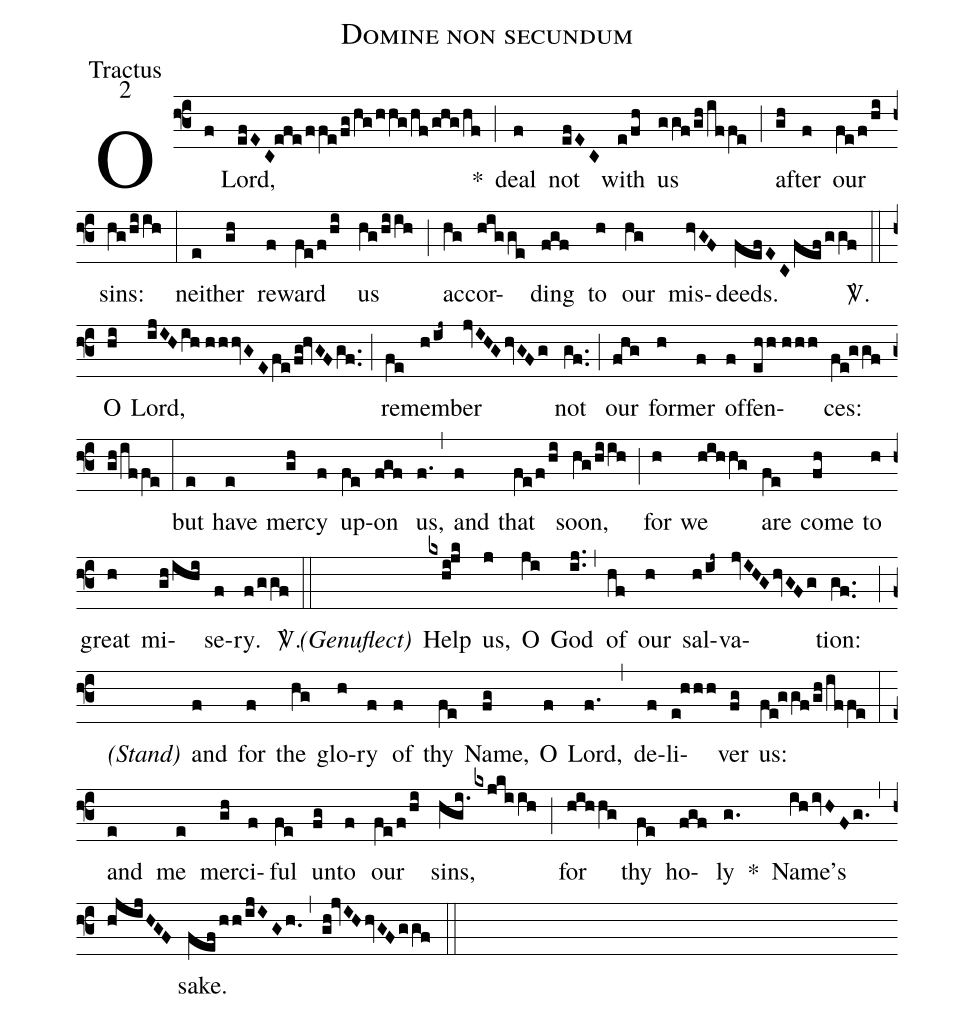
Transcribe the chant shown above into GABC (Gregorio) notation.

name:Domine non secundum;
office-part:Tractus;
mode:2;
%%
(f3) O(f) Lord,(efEC!efe/ffe/fg/hg/hhg/hf/ghg/hf) *(;) deal(f) not(efEC) with(e/fh) us(ggf/gh/iffe) (;) af(gh)ter(f) our(fe/f/hi) sins:(hg/hiih) (:) nei(e)ther(gh) re(f)ward(fe/f/hi) us(hg/hiih) (;) ac(hg)cor(higge)ding(fgf) to(h) our(hg) mis(hvGF)deeds.(fefEC/fef/ggf) <sp>V/</sp>.(::) O(hi) Lord,(ijIH/ih//hhhvGE/fe/fg!hvGF/gf..) (;) re(fe)mem(h/ij~)ber(jvIHG/hvGFg) not(gf..) (;) our(fhg) for(h)mer(f) of(f)fen(ehh//hhh)ces:(fe!ggf/gh/iffe) (:) but(e) have(e) mer(gh)cy(f) up(fe)on(fgf) us,(f.1) (,) and(f) that(fe/f/hi) soon,(hg/hiih) (;) for(h) we(hihhg) are(fe) come(fh) to(h) great(h) mi(gh/ihi)se(f)ry.(f/ggf) <sp>V/</sp>.(::) <i><v>(</v>Genuflect<v>)</v></i>() Help(kxhi!jk) us,(j) O(ji) God(ij..) (,) of(hf) our(h) sal(h/ij~)va(jvIHG/hvGFg)tion:(gf..) (;) <i><v>(</v>Stand<v>)</v></i>() and(f) for(f) the(hg) glo(h)ry(f) of(f) thy(fe) Name,(fg) O(f) Lord,(f.) (,) de(f)li(e!hhh)ver(fg) us:(fe!ggf/gh/iffe) (:) and(e) me(e) mer(gh)ci(f)ful(fe) un(fg)to(f) our(fe/f/hi) sins,(hgi./kxjkiih) (;) for(hihhg) thy(fe) ho(fgf)ly(g.) *() Name’s(ih/ivHFg.) (,) (hjijHGF) sake.(fef/hh/ijIGh.0) (,) (gh!jvIH/hvGF/ggf) (::)
